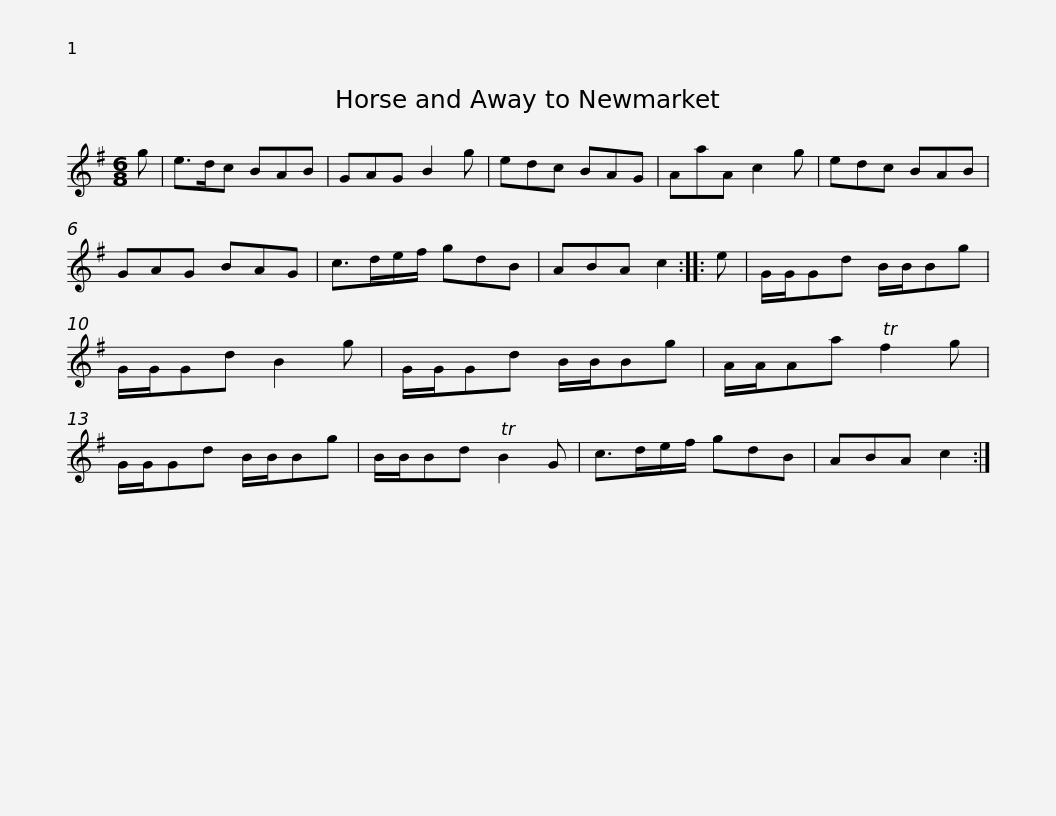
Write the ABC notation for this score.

X:1
L:1/8
M:6/8
I:linebreak $
K:G
V:1 treble
V:1
 g | e>dc BAB | GAG B2 g | edc BAG | AaA c2 g | %5
 edc BAB | GAG BAG | c>de/f/ gdB |$ ABA c2 :: e | %10
 G/G/Gd B/B/Bg | G/G/Gd B2 g | G/G/Gd B/B/Bg | A/A/Aa Tf2 g | G/G/Gd B/B/Bg |$ %15
 B/B/Bd TB2 G | c>de/f/ gdB | ABA c2 :| %18
